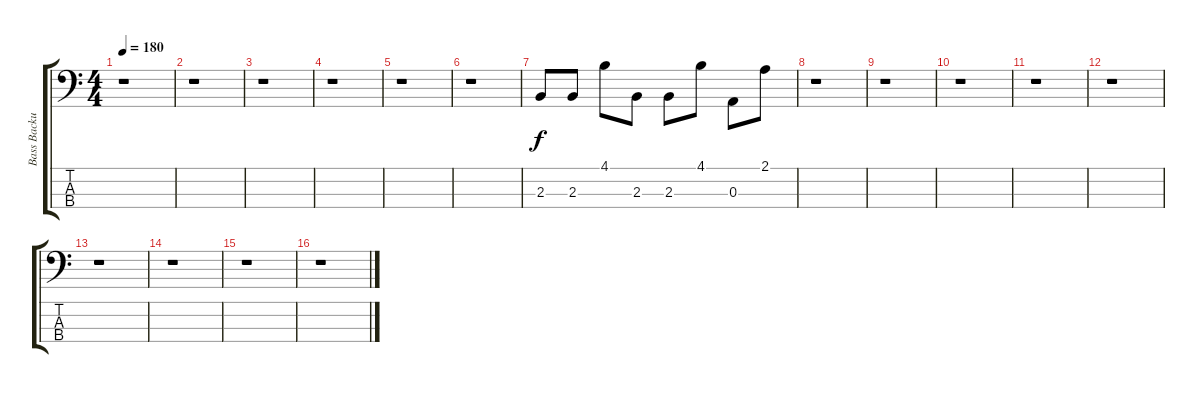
\track ("Bass Backup" "Bass Backu") {instrument electricbasspick}
\staff {score tabs}
\tuning (G2 D2 A1 E1) {hide}
\ts (4 4)
\tempo 180
\clef f4
\ks c
r.1{dy f} |
r.1 |
r.1 |
r.1 |
r.1 |
r.1 |
2.3.8 2.3.8 4.1.8 2.3.8 2.3.8 4.1.8 0.3.8 2.1.8 |
r.1 |
r.1 |
r.1 |
r.1 |
r.1 |
r.1 |
r.1 |
r.1 |
r.1
